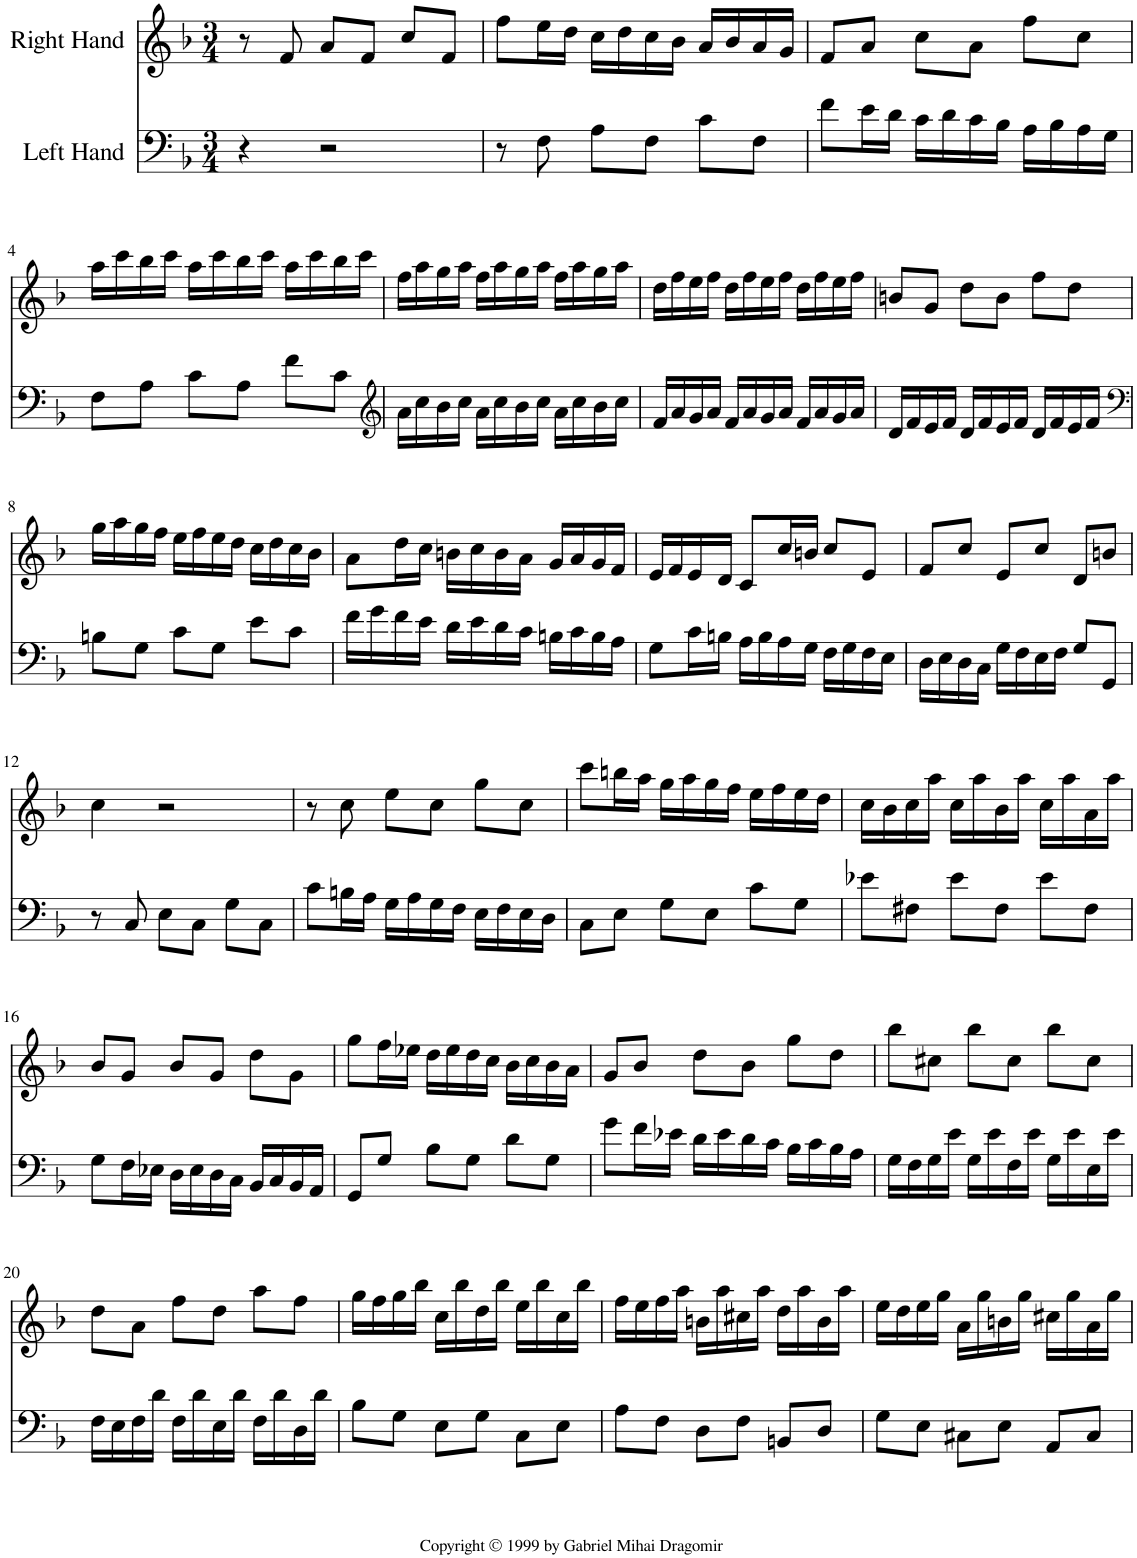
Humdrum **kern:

**kern	**kern
*part2	*part1
*staff2	*staff1
*I"Left Hand	*I"Right Hand
*clefF4	*clefG2
*k[b-]	*k[b-]
*M3/4	*M3/4
=1	=1
4r	8r
.	8f/
2r	8a/L
.	8f/J
.	8cc/L
.	8f/J
=2	=2
8r	8ff\L
8F\	16ee\L
.	16dd\JJ
8A\L	16cc\LL
.	16dd\
8F\J	16cc\
.	16b-\JJ
8c\L	16a/LL
.	16b-/
8F\J	16a/
.	16g/JJ
=3	=3
8f\L	8f/L
16e\L	8a/J
16d\JJ	.
16c\LL	8cc\L
16d\	.
16c\	8a\J
16B-\JJ	.
16A\LL	8ff\L
16B-\	.
16A\	8cc\J
16G\JJ	.
!!LO:LB:g=z
=4	=4
8F\L	16aa\LL
.	16ccc\
8A\J	16bb-\
.	16ccc\JJ
8c\L	16aa\LL
.	16ccc\
8A\J	16bb-\
.	16ccc\JJ
8f\L	16aa\LL
.	16ccc\
8c\J	16bb-\
.	16ccc\JJ
=5	=5
*clefG2	*
16a\LL	16ff\LL
16cc\	16aa\
16b-\	16gg\
16cc\JJ	16aa\JJ
16a\LL	16ff\LL
16cc\	16aa\
16b-\	16gg\
16cc\JJ	16aa\JJ
16a\LL	16ff\LL
16cc\	16aa\
16b-\	16gg\
16cc\JJ	16aa\JJ
=6	=6
16f/LL	16dd\LL
16a/	16ff\
16g/	16ee\
16a/JJ	16ff\JJ
16f/LL	16dd\LL
16a/	16ff\
16g/	16ee\
16a/JJ	16ff\JJ
16f/LL	16dd\LL
16a/	16ff\
16g/	16ee\
16a/JJ	16ff\JJ
=7	=7
16d/LL	8bn/L
16f/	.
16e/	8g/J
16f/JJ	.
16d/LL	8dd\L
16f/	.
16e/	8b\J
16f/JJ	.
16d/LL	8ff\L
16f/	.
16e/	8dd\J
16f/JJ	.
!!LO:LB:g=z
=8	=8
*clefF4	*
8Bn\L	16gg\LL
.	16aa\
8G\J	16gg\
.	16ff\JJ
8c\L	16ee\LL
.	16ff\
8G\J	16ee\
.	16dd\JJ
8e\L	16cc\LL
.	16dd\
8c\J	16cc\
.	16b-\JJ
=9	=9
16f\LL	8a\L
16g\	.
16f\	16dd\L
16e\JJ	16cc\JJ
16d\LL	16bn\LL
16e\	16cc\
16d\	16b\
16c\JJ	16a\JJ
16Bn\LL	16g/LL
16c\	16a/
16B\	16g/
16A\JJ	16f/JJ
=10	=10
8G\L	16e/LL
.	16f/
16c\L	16e/
16Bn\JJ	16d/JJ
16A\LL	8c/L
16B\	.
16A\	16cc/L
16G\JJ	16bn/JJ
16F\LL	8cc/L
16G\	.
16F\	8e/J
16E\JJ	.
=11	=11
16D\LL	8f/L
16E\	.
16D\	8cc/J
16C\JJ	.
16G\LL	8e/L
16F\	.
16E\	8cc/J
16F\JJ	.
8G/L	8d/L
8GG/J	8bn/J
!!LO:LB:g=z
=12	=12
8r	4cc\
8C/	.
8E\L	2r
8C\J	.
8G\L	.
8C\J	.
=13	=13
8c\L	8r
16Bn\L	8cc\
16A\JJ	.
16G\LL	8ee\L
16A\	.
16G\	8cc\J
16F\JJ	.
16E\LL	8gg\L
16F\	.
16E\	8cc\J
16D\JJ	.
=14	=14
8C\L	8ccc\L
8E\J	16bbn\L
.	16aa\JJ
8G\L	16gg\LL
.	16aa\
8E\J	16gg\
.	16ff\JJ
8c\L	16ee\LL
.	16ff\
8G\J	16ee\
.	16dd\JJ
=15	=15
8e-X\L	16cc\LL
.	16b-\
8F#X\J	16cc\
.	16aa\JJ
8e-\L	16cc\LL
.	16aa\
8F#\J	16b-\
.	16aa\JJ
8e-\L	16cc\LL
.	16aa\
8F#\J	16a\
.	16aa\JJ
!!LO:LB:g=z
=16	=16
8G\L	8b-/L
16F\L	8g/J
16E-X\JJ	.
16D\LL	8b-/L
16E-\	.
16D\	8g/J
16C\JJ	.
16BB-/LL	8dd\L
16C/	.
16BB-/	8g\J
16AA/JJ	.
=17	=17
8GG/L	8gg\L
8G/J	16ff\L
.	16ee-X\JJ
8B-\L	16dd\LL
.	16ee-\
8G\J	16dd\
.	16cc\JJ
8d\L	16b-\LL
.	16cc\
8G\J	16b-\
.	16a\JJ
=18	=18
8g\L	8g/L
16f\L	8b-/J
16e-X\JJ	.
16d\LL	8dd\L
16e-\	.
16d\	8b-\J
16c\JJ	.
16B-\LL	8gg\L
16c\	.
16B-\	8dd\J
16A\JJ	.
=19	=19
16G\LL	8bb-\L
16F\	.
16G\	8cc#X\J
16e\JJ	.
16G\LL	8bb-\L
16e\	.
16F\	8cc#\J
16e\JJ	.
16G\LL	8bb-\L
16e\	.
16E\	8cc#\J
16e\JJ	.
!!LO:LB:g=z
=20	=20
16F\LL	8dd\L
16E\	.
16F\	8a\J
16d\JJ	.
16F\LL	8ff\L
16d\	.
16E\	8dd\J
16d\JJ	.
16F\LL	8aa\L
16d\	.
16D\	8ff\J
16d\JJ	.
=21	=21
8B-\L	16gg\LL
.	16ff\
8G\J	16gg\
.	16bb-\JJ
8E\L	16cc\LL
.	16bb-\
8G\J	16dd\
.	16bb-\JJ
8C\L	16ee\LL
.	16bb-\
8E\J	16cc\
.	16bb-\JJ
=22	=22
8A\L	16ff\LL
.	16ee\
8F\J	16ff\
.	16aa\JJ
8D\L	16bn\LL
.	16aa\
8F\J	16cc#X\
.	16aa\JJ
8BBn/L	16dd\LL
.	16aa\
8D/J	16b\
.	16aa\JJ
=23	=23
8G\L	16ee\LL
.	16dd\
8E\J	16ee\
.	16gg\JJ
8C#X\L	16a\LL
.	16gg\
8E\J	16bn\
.	16gg\JJ
8AA/L	16cc#X\LL
.	16gg\
8C#/J	16a\
.	16gg\JJ
=	=
*-	*-
